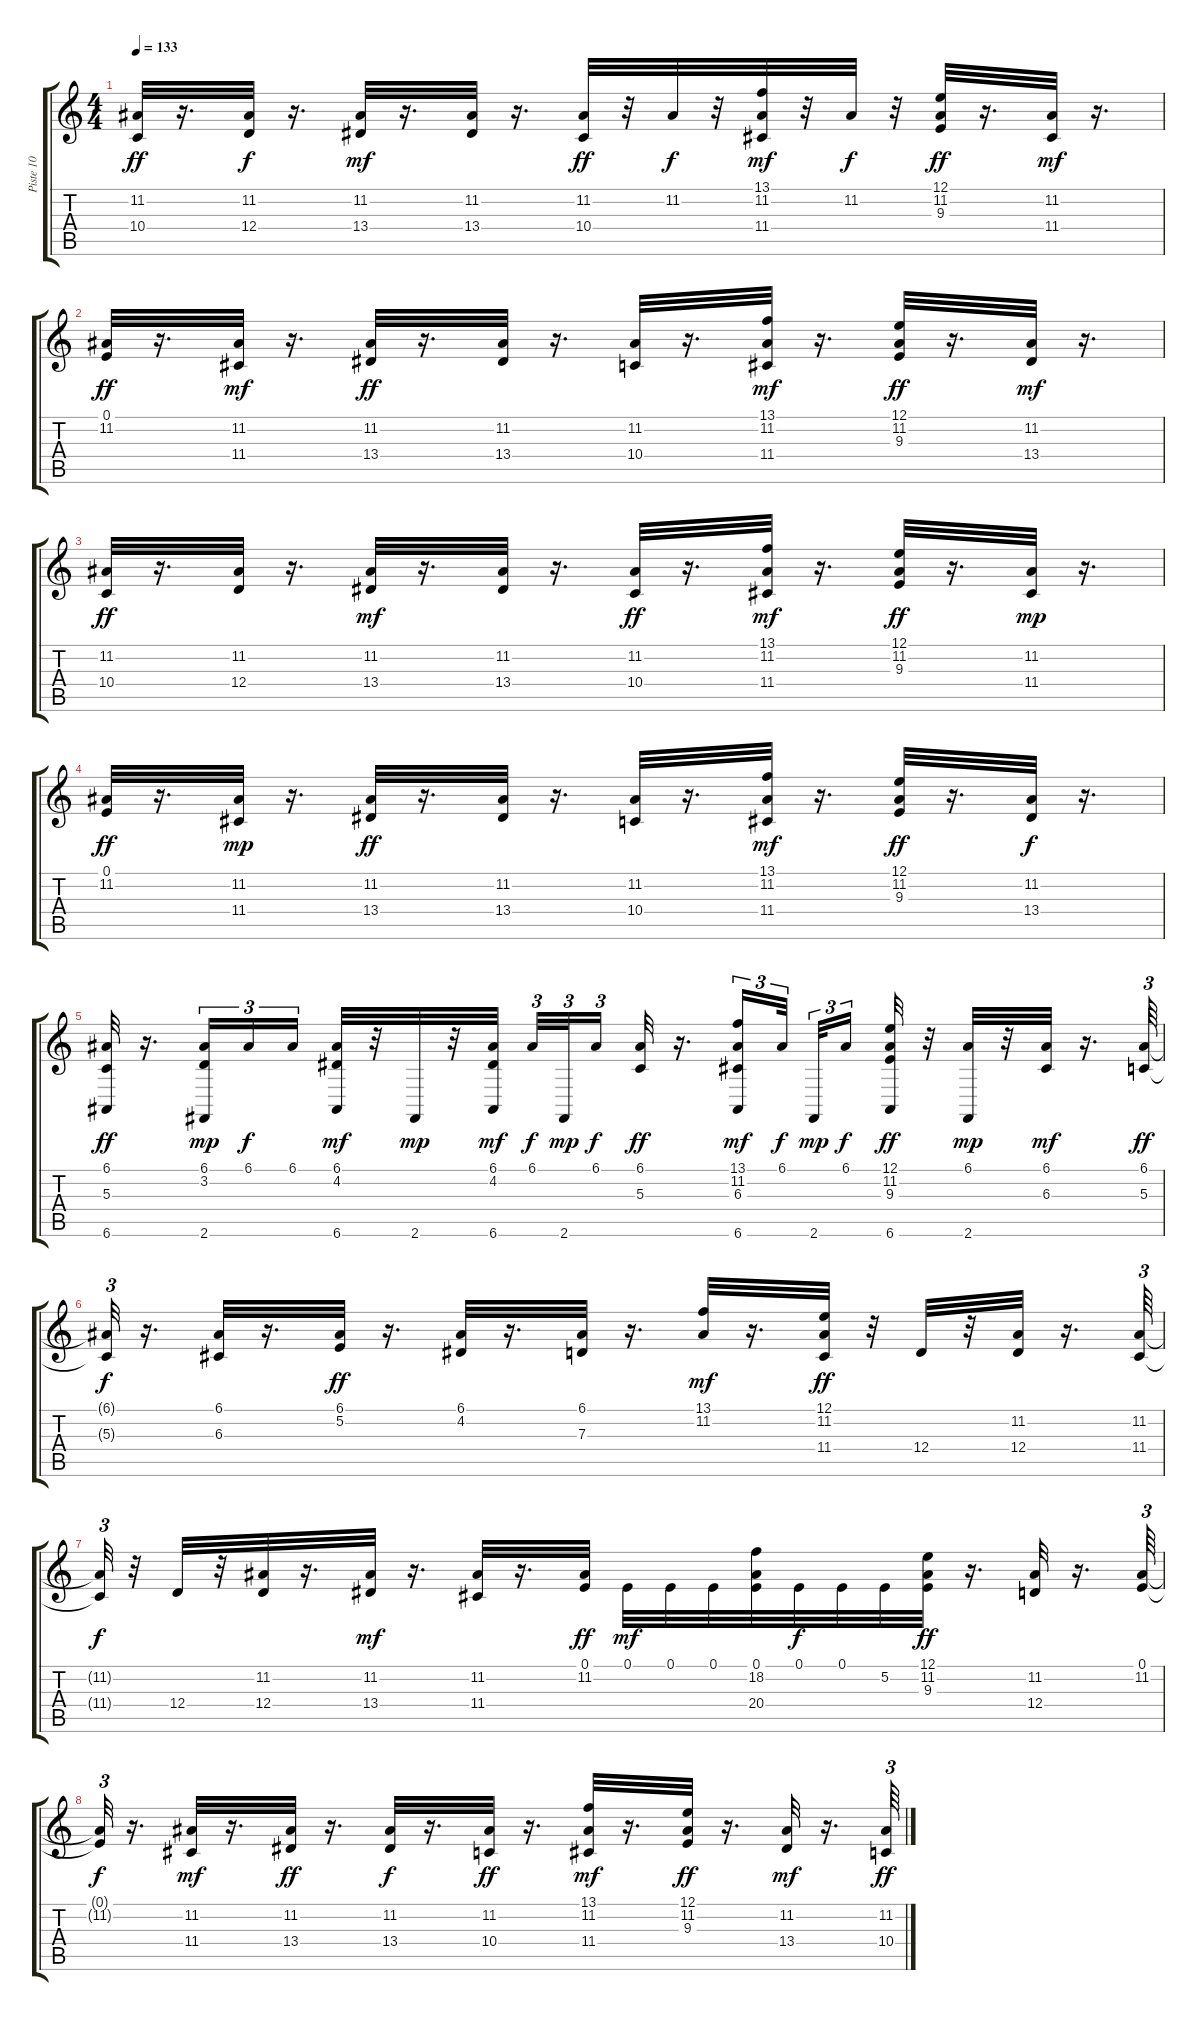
\track ("Piste 10" "Piste 10") {instrument acousticgrandpiano}
\staff {score tabs}
\tuning (E4 B3 G3 D3 A2 E2) {hide}
\ts (4 4)
\tempo 133
\clef g2
\ks c
(11.2 10.4).32{dy ff} r.16{d} (11.2 12.4).32{dy f} r.16{d} (11.2 13.4).32{dy mf} r.16{d} (11.2 13.4).32 r.16{d} (11.2 10.4).32{dy ff} r.32 11.2.32{dy f} r.32 (13.1 11.2 11.4).32{dy mf} r.32 11.2.32{dy f} r.32 (12.1 11.2 9.3).32{dy ff} r.16{d} (11.2 11.4).32{dy mf} r.16{d} |
(0.1 11.2).32{dy ff} r.16{d} (11.2 11.4).32{dy mf} r.16{d} (11.2 13.4).32{dy ff} r.16{d} (11.2 13.4).32 r.16{d} (11.2 10.4).32 r.16{d} (13.1 11.2 11.4).32{dy mf} r.16{d} (12.1 11.2 9.3).32{dy ff} r.16{d} (11.2 13.4).32{dy mf} r.16{d} |
(11.2 10.4).32{dy ff} r.16{d} (11.2 12.4).32 r.16{d} (11.2 13.4).32{dy mf} r.16{d} (11.2 13.4).32 r.16{d} (11.2 10.4).32{dy ff} r.16{d} (13.1 11.2 11.4).32{dy mf} r.16{d} (12.1 11.2 9.3).32{dy ff} r.16{d} (11.2 11.4).32{dy mp} r.16{d} |
(0.1 11.2).32{dy ff} r.16{d} (11.2 11.4).32{dy mp} r.16{d} (11.2 13.4).32{dy ff} r.16{d} (11.2 13.4).32 r.16{d} (11.2 10.4).32 r.16{d} (13.1 11.2 11.4).32{dy mf} r.16{d} (12.1 11.2 9.3).32{dy ff} r.16{d} (11.2 13.4).32{dy f} r.16{d} |
(6.1 5.3 6.6).32{dy ff} r.16{d} (6.1 3.2 2.6).16{tu (3 2) dy mp} 6.1.16{tu (3 2) dy f} 6.1.16{tu (3 2)} (6.1 4.2 6.6).32{dy mf} r.32 2.6.32{dy mp} r.32 (6.1 4.2 6.6).32{dy mf} 6.1.32{tu (3 2) dy f} 2.6.32{tu (3 2) dy mp} 6.1.16{tu (3 2) dy f} (6.1 5.3).32{dy ff} r.16{d} (13.1 11.2 6.3 6.6).16{tu (3 2) dy mf} 6.1.32{tu (3 2) dy f} 2.6.32{tu (3 2) dy mp} 6.1.16{tu (3 2) dy f} (12.1 11.2 9.3 6.6).32{dy ff} r.32 (6.1 2.6).32{dy mp} r.32 (6.1 6.3).32{dy mf} r.16{d} (6.1 5.3).64{tu (3 2) dy ff} |
(6.1{t} 5.3{t}).32{tu (3 2) dy f} r.16{d} (6.1 6.3).32 r.16{d} (6.1 5.2).32{dy ff} r.16{d} (6.1 4.2).32 r.16{d} (6.1 7.3).32 r.16{d} (13.1 11.2).32{dy mf} r.16{d} (12.1 11.2 11.4).32{dy ff} r.32 12.4.32 r.32 (11.2 12.4).32 r.16{d} (11.2 11.4).64{tu (3 2)} |
(11.2{t} 11.4{t}).32{tu (3 2) dy f} r.32 12.4.32 r.32 (11.2 12.4).32 r.16{d} (11.2 13.4).32{dy mf} r.16{d} (11.2 11.4).32 r.16{d} (0.1 11.2).32{dy ff} 0.1.32{dy mf} 0.1.32 0.1.32 (0.1 18.2 20.4).32 0.1.32{dy f} 0.1.32 5.2.32 (12.1 11.2 9.3).32{dy ff} r.16{d} (11.2 12.4).32 r.16{d} (0.1 11.2).64{tu (3 2)} |
(0.1{t} 11.2{t}).32{tu (3 2) dy f} r.16{d} (11.2 11.4).32{dy mf} r.16{d} (11.2 13.4).32{dy ff} r.16{d} (11.2 13.4).32{dy f} r.16{d} (11.2 10.4).32{dy ff} r.16{d} (13.1 11.2 11.4).32{dy mf} r.16{d} (12.1 11.2 9.3).32{dy ff} r.16{d} (11.2 13.4).32{dy mf} r.16{d} (11.2 10.4).64{tu (3 2) dy ff}
